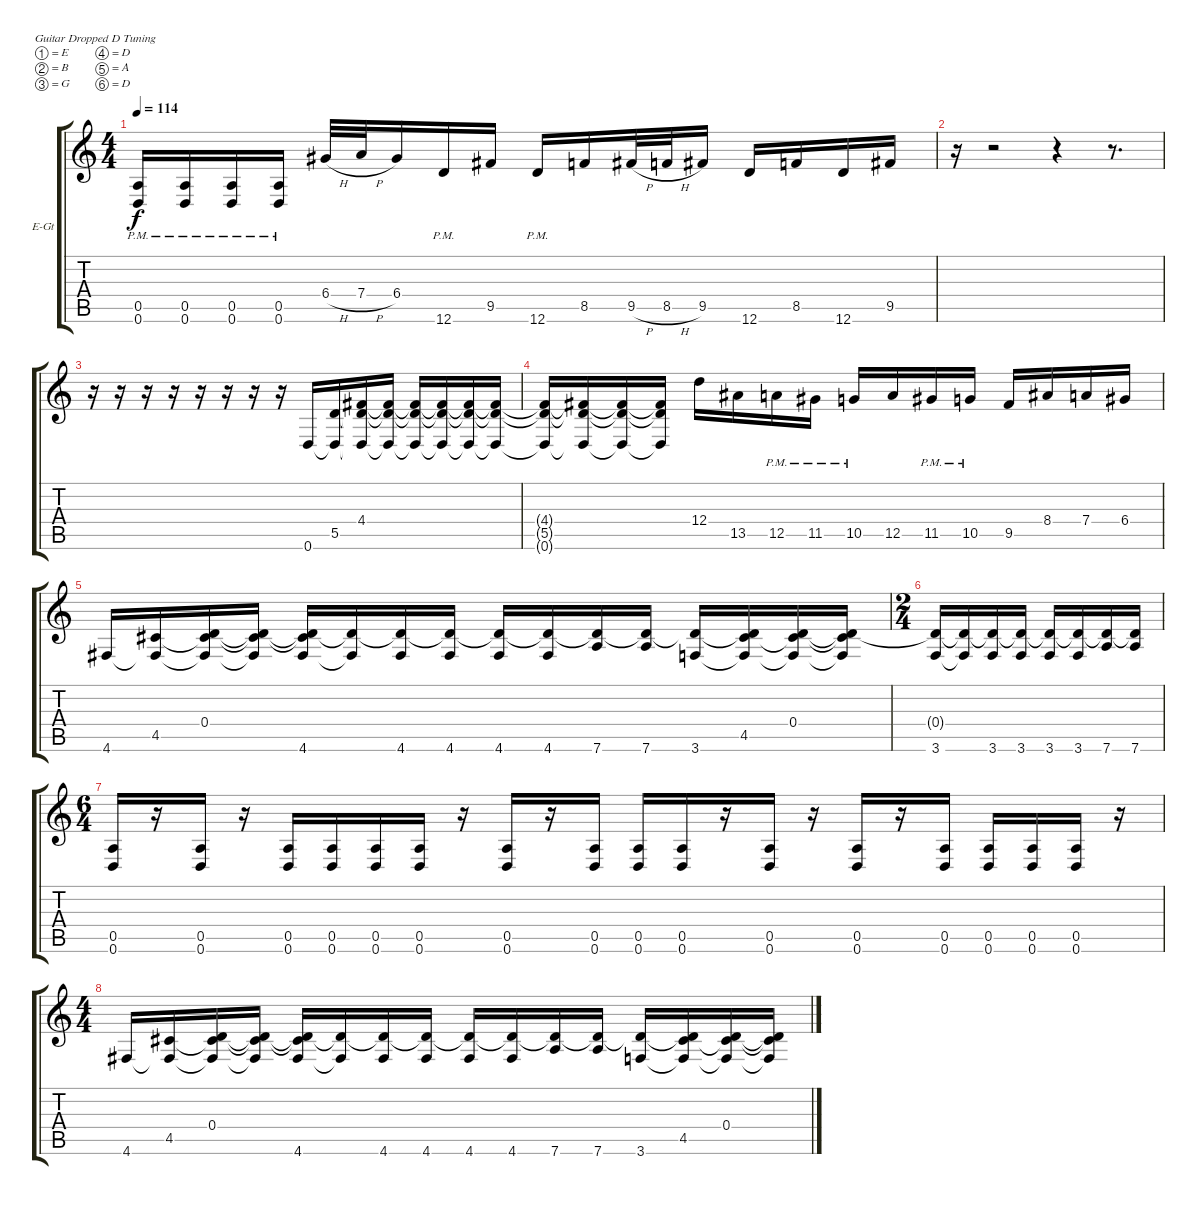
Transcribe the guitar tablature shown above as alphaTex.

\bracketExtendMode groupsimilarinstruments
\firstSystemTrackNameOrientation horizontal
\otherSystemsTrackNameOrientation horizontal
\track ("Guitar" "E-Gt") {instrument overdrivenguitar}
\staff {score tabs}
\tuning (E4 B3 G3 D3 A2 D2)
\ts (4 4)
\tempo 114
\clef g2
\ks c
(0.5{pm} 0.6{pm}).16{dy f} (0.5{pm} 0.6{pm}).16 (0.5{pm} 0.6{pm}).16 (0.5{pm} 0.6{pm}).16 6.4{h}.32 7.4{h}.32 6.4.16 12.6{pm}.16 9.5.16 12.6{pm}.16 8.5.16 9.5{h}.32 8.5{h}.32 9.5.16 12.6.16 8.5.16 12.6.16 9.5.16 |
r.16 r.2 r.4 r.8{d} |
r.16 r.16 r.16 r.16 r.16 r.16 r.16 r.16 0.6.16 (5.5 0.6{t}).16 (4.4 5.5{t} 0.6{t}).16 (4.4{t} 5.5{t} 0.6{t}).16 (4.4{t} 5.5{t} 0.6{t}).16 (4.4{t} 5.5{t} 0.6{t}).16 (4.4{t} 5.5{t} 0.6{t}).16 (4.4{t} 5.5{t} 0.6{t}).16 |
(4.4{t} 5.5{t} 0.6{t}).16 (4.4{t} 5.5{t} 0.6{t}).16 (4.4{t} 5.5{t} 0.6{t}).16 (4.4{t} 5.5{t} 0.6{t}).16 12.4.16 13.5.16 12.5{pm}.16 11.5{pm}.16 10.5{pm}.16 12.5.16 11.5{pm}.16 10.5{pm}.16 9.5.16 8.4.16 7.4.16 6.4.16 |
4.6.16 (4.5 4.6{t}).16 (0.4 4.5{t} 4.6{t}).16 (0.4{t} 4.5{t} 4.6{t}).16 (0.4{t} 4.5{t} 4.6).16 (0.4{t} 4.6{t}).16 (0.4{t} 4.6).16 (0.4{t} 4.6).16 (0.4{t} 4.6).16 (0.4{t} 4.6).16 (0.4{t} 7.6).16 (0.4{t} 7.6).16 (0.4{t} 3.6).16 (0.4{t} 4.5 3.6{t}).16 (0.4 4.5{t} 3.6{t}).16 (0.4{t} 4.5{t} 3.6{t}).16 |
\ts (2 4)
(0.4{t} 3.6).16 (0.4{t} 3.6{t}).16 (0.4{t} 3.6).16 (0.4{t} 3.6).16 (0.4{t} 3.6).16 (0.4{t} 3.6).16 (0.4{t} 7.6).16 (0.4{t} 7.6).16 |
\ts (6 4)
(0.5 0.6).16 r.16 (0.5 0.6).16 r.16 (0.5 0.6).16 (0.5 0.6).16 (0.5 0.6).16 (0.5 0.6).16 r.16 (0.5 0.6).16 r.16 (0.5 0.6).16 (0.5 0.6).16 (0.5 0.6).16 r.16 (0.5 0.6).16 r.16 (0.5 0.6).16 r.16 (0.5 0.6).16 (0.5 0.6).16 (0.5 0.6).16 (0.5 0.6).16 r.16 |
\ts (4 4)
4.6.16 (4.5 4.6{t}).16 (0.4 4.5{t} 4.6{t}).16 (0.4{t} 4.5{t} 4.6{t}).16 (0.4{t} 4.5{t} 4.6).16 (0.4{t} 4.6{t}).16 (0.4{t} 4.6).16 (0.4{t} 4.6).16 (0.4{t} 4.6).16 (0.4{t} 4.6).16 (0.4{t} 7.6).16 (0.4{t} 7.6).16 (0.4{t} 3.6).16 (0.4{t} 4.5 3.6{t}).16 (0.4 4.5{t} 3.6{t}).16 (0.4{t} 4.5{t} 3.6{t}).16
